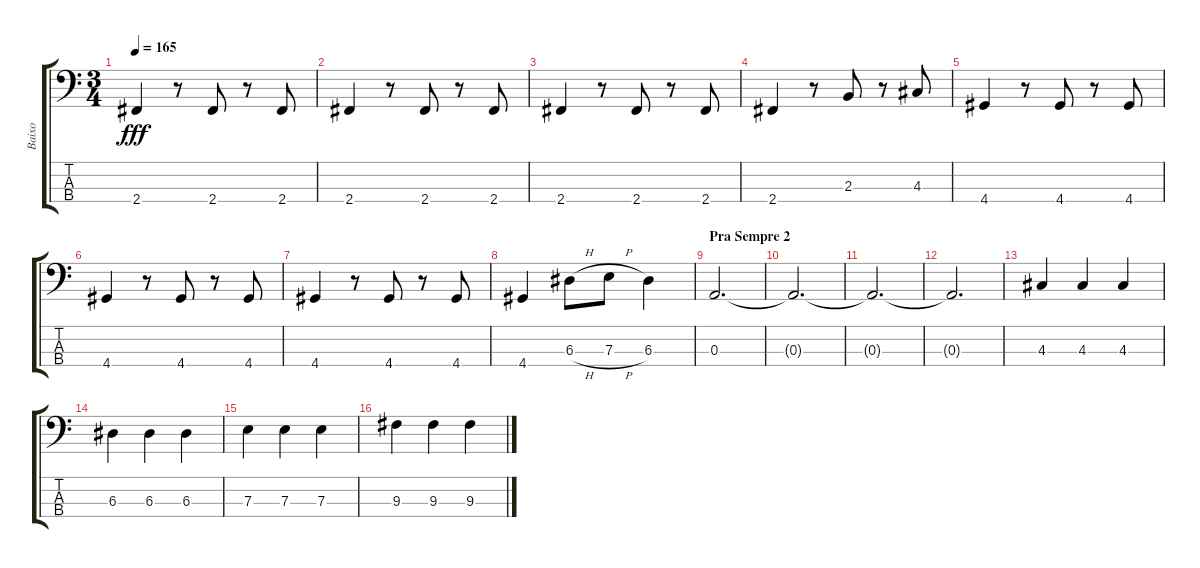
\track ("Baixo" "Baixo") {instrument electricbasspick}
\staff {score tabs}
\tuning (G2 D2 A1 E1) {hide}
\ts (3 4)
\tempo 165
\clef f4
\ks c
2.4.4{dy fff} r.8 2.4.8 r.8 2.4.8 |
2.4.4 r.8 2.4.8 r.8 2.4.8 |
2.4.4 r.8 2.4.8 r.8 2.4.8 |
2.4.4 r.8 2.3.8 r.8 4.3.8 |
4.4.4 r.8 4.4.8 r.8 4.4.8 |
4.4.4 r.8 4.4.8 r.8 4.4.8 |
4.4.4 r.8 4.4.8 r.8 4.4.8 |
4.4.4 6.3{h}.8 7.3{h}.8 6.3.4 |
\section ("" "Pra Sempre 2")
0.3.2{d} |
0.3{t}.2{d} |
0.3{t}.2{d} |
0.3{t}.2{d} |
4.3.4 4.3.4 4.3.4 |
6.3.4 6.3.4 6.3.4 |
7.3.4 7.3.4 7.3.4 |
9.3.4 9.3.4 9.3.4
